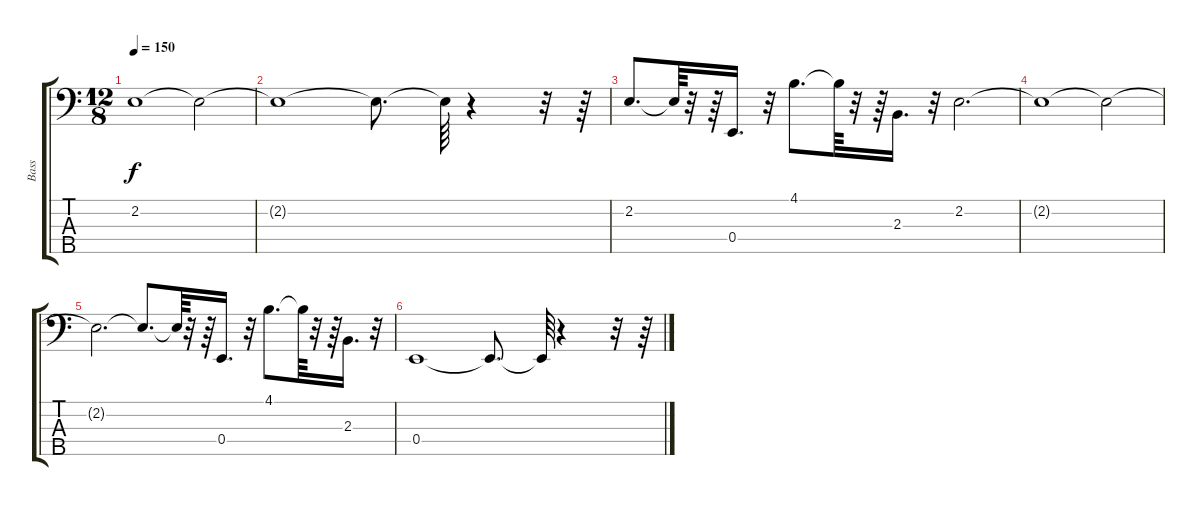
\track ("Bass" "Bass") {instrument electricbasspick}
\staff {score tabs}
\tuning (G2 D2 A1 E1 B0) {hide}
\ts (12 8)
\tempo 150
\clef f4
\ks c
2.2.1{dy f} 2.2{t}.2 |
2.2{t}.1 2.2{t}.8{d} 2.2{t}.64 r.4 r.32 r.64 |
2.2.8{d} 2.2{t}.64 r.32 r.64 0.4.16{d} r.32 4.1.8{d} 4.1{t}.64 r.32 r.64 2.3.16{d} r.32 2.2.2{d} |
2.2{t}.1 2.2{t}.2 |
2.2{t}.2{d} 2.2{t}.8{d} 2.2{t}.64 r.32 r.64 0.4.16{d} r.32 4.1.8{d} 4.1{t}.64 r.32 r.64 2.3.16{d} r.32 |
0.4.1 0.4{t}.8{d} 0.4{t}.64 r.4 r.32 r.64
